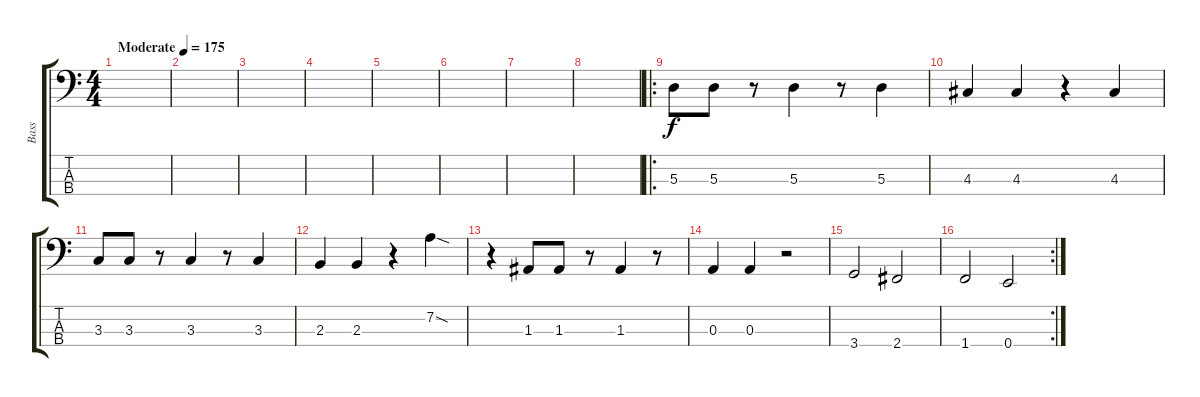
\track ("Bass" "Bass") {instrument electricbasspick}
\staff {score tabs}
\tuning (G2 D2 A1 E1) {hide}
\ts (4 4)
\tempo (175 "Moderate")
\clef f4
\ks c
|
|
|
|
|
|
|
|
\ro
5.3.8 5.3.8 r.8 5.3.4 r.8 5.3.4 |
4.3.4 4.3.4 r.4 4.3.4 |
3.3.8 3.3.8 r.8 3.3.4 r.8 3.3.4 |
2.3.4 2.3.4 r.4 7.2{sod}.4 |
r.4 1.3.8 1.3.8 r.8 1.3.4 r.8 |
0.3.4 0.3.4 r.2 |
3.4.2 2.4.2 |
\rc 2
1.4.2 0.4.2
